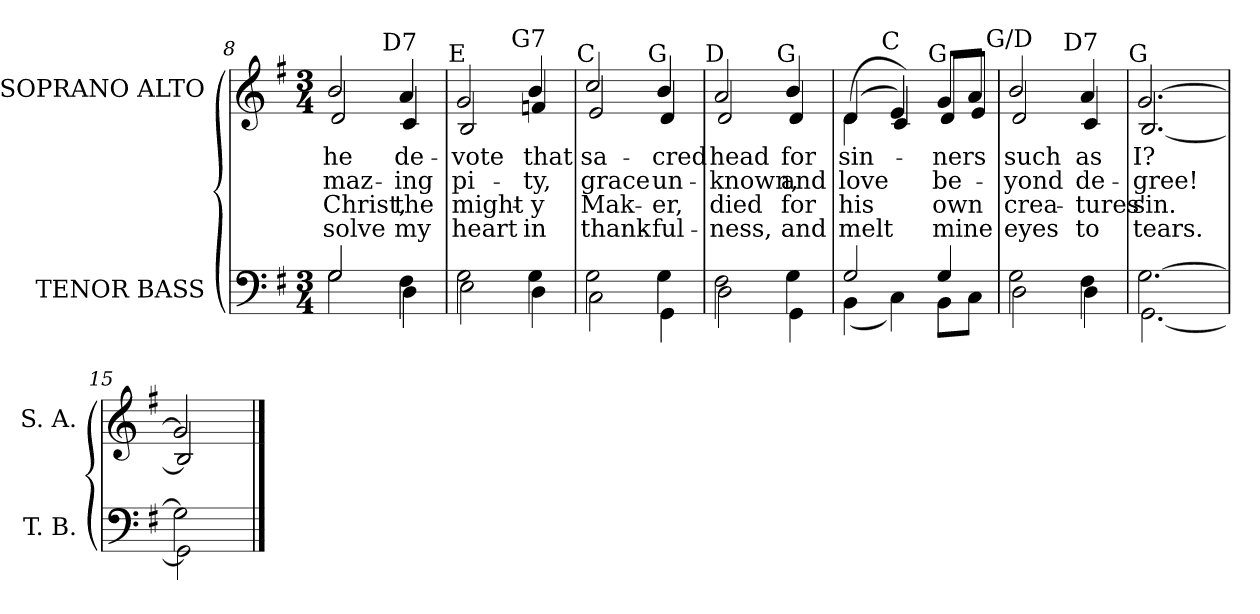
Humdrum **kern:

**kern	**kern	**text	**text	**text	**text
*part2	*part1	*part1	*part1	*part1	*part1
*staff2	*staff1	*staff1	*staff1	*staff1	*staff1
*I"TENOR BASS	*I"SOPRANO ALTO	*	*	*	*
*I'T. B.	*I'S. A.	*	*	*	*
*clefF4	*clefG2	*	*	*	*
*k[f#]	*k[f#]	*	*	*	*
*G:	*G:	*	*	*	*
*M3/4	*M3/4	*	*	*	*
=8	=8	=8	=8	=8	=8
*^	*	*	*	*	*
!	!	!LO:TX:a:cj:t=G	!	!	!	!
!	!	!	!LO:LY:b:color=#000000	!LO:LY:b:color=#000000	!LO:LY:b:color=#000000	!LO:LY:b:color=#000000
*	*	*^	*	*	*	*
2Gi/	2Gi\	2bi/	2di/	he	-maz-	Christ,	-solve
!	!	!LO:TX:a:cj:t=D7	!	!	!	!	!
!	!	!	!	!LO:LY:b:color=#000000	!LO:LY:b:color=#000000	!LO:LY:b:color=#000000	!LO:LY:b:color=#000000
4F#i\	4Di\	4ai/	4ci/	de-	-ing	the	my
=9	=9	=9	=9	=9	=9	=9	=9
!	!	!LO:TX:a:cj:t=E	!	!	!	!	!
!	!	!	!	!LO:LY:b:color=#000000	!LO:LY:b:color=#000000	!LO:LY:b:color=#000000	!LO:LY:b:color=#000000
2Gi\	2Ei\	2gi/	2Bi/	-vote	pi-	might-	heart
!	!	!LO:TX:a:cj:t=G7	!	!	!	!	!
!	!	!	!	!LO:LY:b:color=#000000	!LO:LY:b:color=#000000	!LO:LY:b:color=#000000	!LO:LY:b:color=#000000
4Gi\	4Di\	4bi/	4fni/	that	-ty,	-y	in
!!LO:LB:g=z	!!
=10	=10	=10	=10	=10	=10	=10	=10
!	!	!LO:TX:a:cj:t=C	!	!	!	!	!
!	!	!	!	!LO:LY:b:color=#000000	!LO:LY:b:color=#000000	!LO:LY:b:color=#000000	!LO:LY:b:color=#000000
2Gi\	2Ci\	2cci/	2ei/	sa-	grace	Mak-	thank-
!	!	!LO:TX:a:cj:t=G	!	!	!	!	!
!	!	!	!	!LO:LY:b:color=#000000	!LO:LY:b:color=#000000	!LO:LY:b:color=#000000	!LO:LY:b:color=#000000
4Gi\	4GGi\	4bi/	4di/	-cred	un-	-er,	-ful-
=11	=11	=11	=11	=11	=11	=11	=11
!	!	!LO:TX:a:cj:t=D	!	!	!	!	!
!	!	!	!	!LO:LY:b:color=#000000	!LO:LY:b:color=#000000	!LO:LY:b:color=#000000	!LO:LY:b:color=#000000
2F#i\	2Di\	2ai/	2di/	head	-known,	died	-ness,
!	!	!LO:TX:a:cj:t=G	!	!	!	!	!
!	!	!	!	!LO:LY:b:color=#000000	!LO:LY:b:color=#000000	!LO:LY:b:color=#000000	!LO:LY:b:color=#000000
4Gi\	4GGi\	4bi/	4di/	for	and	for	and
=12	=12	=12	=12	=12	=12	=12	=12
!	!	!	!	!LO:LY:b:color=#000000	!LO:LY:b:color=#000000	!LO:LY:b:color=#000000	!LO:LY:b:color=#000000
2Gi/	(4BBi\	(4di/	(4di\	sin-	love	his	melt
!	!	!LO:TX:a:cj:t=C	!	!	!	!	!
.	4Ci\)	4ei/)	4ci/)	.	.	.	.
!	!	!LO:TX:a:cj:t=G	!	!	!	!	!
!	!	!	!	!LO:LY:b:color=#000000	!LO:LY:b:color=#000000	!LO:LY:b:color=#000000	!LO:LY:b:color=#000000
4Gi/	8BBi\L	8gi/L	8di/L	-ners	be-	own	mine
.	8Ci\J	8ai/J	8ei/J	.	.	.	.
=13	=13	=13	=13	=13	=13	=13	=13
!	!	!LO:TX:a:cj:t=G/D	!	!	!	!	!
!	!	!	!	!LO:LY:b:color=#000000	!LO:LY:b:color=#000000	!LO:LY:b:color=#000000	!LO:LY:b:color=#000000
2Gi\	2Di\	2bi/	2di/	such	-yond	crea-	eyes
!	!	!LO:TX:a:cj:t=D7	!	!	!	!	!
!	!	!	!	!LO:LY:b:color=#000000	!LO:LY:b:color=#000000	!LO:LY:b:color=#000000	!LO:LY:b:color=#000000
4F#i\	4Di\	4ai/	4ci/	as	de-	-tures'	to
=14	=14	=14	=14	=14	=14	=14	=14
!	!	!LO:TX:a:cj:t=G	!	!	!	!	!
!	!	!	!	!LO:LY:b:color=#000000	!LO:LY:b:color=#000000	!LO:LY:b:color=#000000	!LO:LY:b:color=#000000
[2.Gi\	[2.GGi\	[2.gi/	[2.Bi/	I?	-gree!	sin.	tears.
=15	=15	=15	=15	=15	=15	=15	=15
2Gi\]	2GGi\]	2gi/]	2Bi/]	.	.	.	.
*v	*v	*	*	*	*	*	*
*	*v	*v	*	*	*	*
==	==	==	==	==	==
*-	*-	*-	*-	*-	*-
